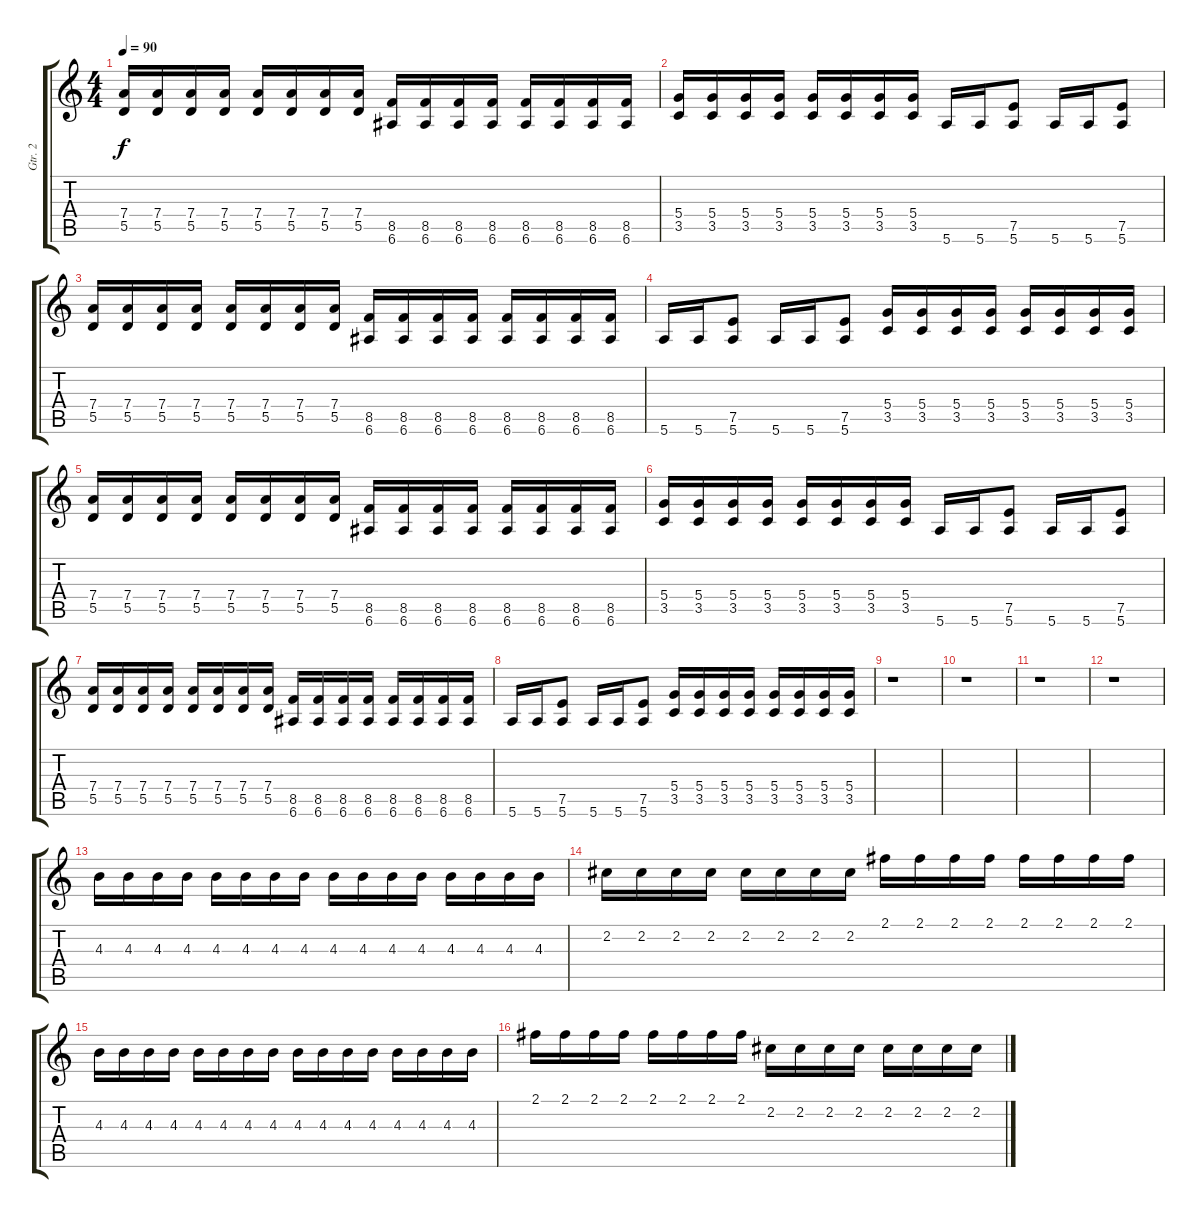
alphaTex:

\track ("Gtr. 2" "Gtr. 2") {instrument distortionguitar}
\staff {score tabs}
\tuning (E4 B3 G3 D3 A2 E2) {hide}
\ts (4 4)
\tempo 90
\clef g2
\ks c
(7.4 5.5).16{dy f} (7.4 5.5).16 (7.4 5.5).16 (7.4 5.5).16 (7.4 5.5).16 (7.4 5.5).16 (7.4 5.5).16 (7.4 5.5).16 (8.5 6.6).16 (8.5 6.6).16 (8.5 6.6).16 (8.5 6.6).16 (8.5 6.6).16 (8.5 6.6).16 (8.5 6.6).16 (8.5 6.6).16 |
(5.4 3.5).16 (5.4 3.5).16 (5.4 3.5).16 (5.4 3.5).16 (5.4 3.5).16 (5.4 3.5).16 (5.4 3.5).16 (5.4 3.5).16 5.6.16{instrument electricguitarmuted} 5.6.16 (7.5 5.6).8{instrument distortionguitar} 5.6.16{instrument electricguitarmuted} 5.6.16 (7.5 5.6).8{instrument distortionguitar} |
(7.4 5.5).16 (7.4 5.5).16 (7.4 5.5).16 (7.4 5.5).16 (7.4 5.5).16 (7.4 5.5).16 (7.4 5.5).16 (7.4 5.5).16 (8.5 6.6).16 (8.5 6.6).16 (8.5 6.6).16 (8.5 6.6).16 (8.5 6.6).16 (8.5 6.6).16 (8.5 6.6).16 (8.5 6.6).16 |
5.6.16{instrument electricguitarmuted} 5.6.16 (7.5 5.6).8{instrument distortionguitar} 5.6.16{instrument electricguitarmuted} 5.6.16 (7.5 5.6).8{instrument distortionguitar} (5.4 3.5).16 (5.4 3.5).16 (5.4 3.5).16 (5.4 3.5).16 (5.4 3.5).16 (5.4 3.5).16 (5.4 3.5).16 (5.4 3.5).16 |
(7.4 5.5).16 (7.4 5.5).16 (7.4 5.5).16 (7.4 5.5).16 (7.4 5.5).16 (7.4 5.5).16 (7.4 5.5).16 (7.4 5.5).16 (8.5 6.6).16 (8.5 6.6).16 (8.5 6.6).16 (8.5 6.6).16 (8.5 6.6).16 (8.5 6.6).16 (8.5 6.6).16 (8.5 6.6).16 |
(5.4 3.5).16 (5.4 3.5).16 (5.4 3.5).16 (5.4 3.5).16 (5.4 3.5).16 (5.4 3.5).16 (5.4 3.5).16 (5.4 3.5).16 5.6.16{instrument electricguitarmuted} 5.6.16 (7.5 5.6).8{instrument distortionguitar} 5.6.16{instrument electricguitarmuted} 5.6.16 (7.5 5.6).8{instrument distortionguitar} |
(7.4 5.5).16 (7.4 5.5).16 (7.4 5.5).16 (7.4 5.5).16 (7.4 5.5).16 (7.4 5.5).16 (7.4 5.5).16 (7.4 5.5).16 (8.5 6.6).16 (8.5 6.6).16 (8.5 6.6).16 (8.5 6.6).16 (8.5 6.6).16 (8.5 6.6).16 (8.5 6.6).16 (8.5 6.6).16 |
5.6.16{instrument electricguitarmuted} 5.6.16 (7.5 5.6).8{instrument distortionguitar} 5.6.16{instrument electricguitarmuted} 5.6.16 (7.5 5.6).8{instrument distortionguitar} (5.4 3.5).16 (5.4 3.5).16 (5.4 3.5).16 (5.4 3.5).16 (5.4 3.5).16 (5.4 3.5).16 (5.4 3.5).16 (5.4 3.5).16 |
r.1 |
r.1 |
r.1 |
r.1 |
4.3.16{instrument electricguitarmuted} 4.3.16 4.3.16 4.3.16 4.3.16 4.3.16 4.3.16 4.3.16 4.3.16 4.3.16 4.3.16 4.3.16 4.3.16 4.3.16 4.3.16 4.3.16 |
2.2.16 2.2.16 2.2.16 2.2.16 2.2.16 2.2.16 2.2.16 2.2.16 2.1.16 2.1.16 2.1.16 2.1.16 2.1.16 2.1.16 2.1.16 2.1.16 |
4.3.16 4.3.16 4.3.16 4.3.16 4.3.16 4.3.16 4.3.16 4.3.16 4.3.16 4.3.16 4.3.16 4.3.16 4.3.16 4.3.16 4.3.16 4.3.16 |
2.1.16 2.1.16 2.1.16 2.1.16 2.1.16 2.1.16 2.1.16 2.1.16 2.2.16 2.2.16 2.2.16 2.2.16 2.2.16 2.2.16 2.2.16 2.2.16
